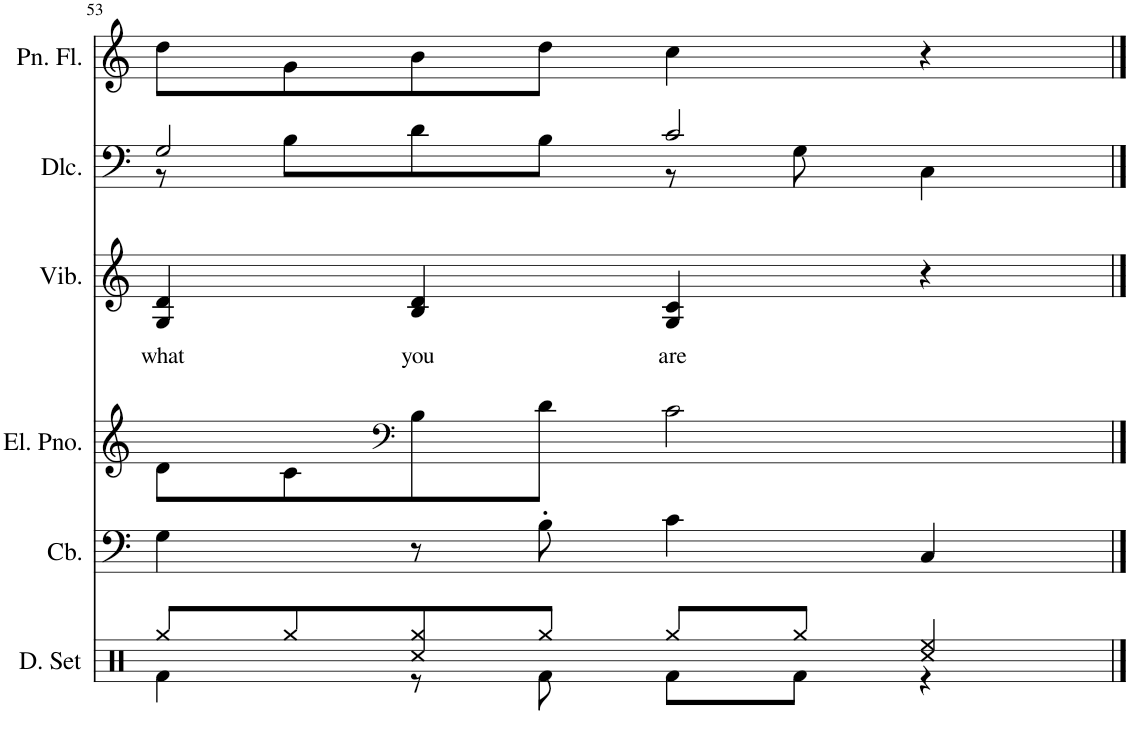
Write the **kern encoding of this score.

**kern	**kern	**kern	**text	**kern	**kern
*part5	*part4	*part3	*part3	*part2	*part1
*staff5	*staff4	*staff3	*staff3	*staff2	*staff1
*I"A. Bass	*I"E. Piano	*I"Vibraphone	*	*I"Dulcimer	*I"Pan Flute
*	*	*I'Vib.	*	*I'Dlc.	*I'Pn. Fl.
!!LO:PB:g=z
*clefF4	*clefG2	*clefG2	*	*clefF4	*clefG2
*Trd7c12	*	*	*	*	*
*k[]	*k[]	*k[]	*	*k[]	*k[]
*M4/4	*M4/4	*M4/4	*	*M4/4	*M4/4
=53	=53	=53	=53	=53	=53
!	!	!	!LO:LY:b	!	!
*	*	*	*	*^	*
4G\	8d\L	4G/' 4d/'	what	2G/	8r	8dd\L
.	8c\	.	.	.	8B\L	8g\
*	*clefF4	*	*	*	*	*
!	!	!	!LO:LY:b	!	!	!
8r	8B\	4B/ 4d/	you	.	8d\	8b\
8B'\	8d\J	.	.	.	8B\J	8dd\J
!	!	!	!LO:LY:b	!	!	!
4c\	2c\	4G/ 4c/	are	2c/	8r	4cc\
.	.	.	.	.	8G\	.
4C/	.	4r	.	.	4C\	4r
*	*	*	*	*v	*v	*
==	==	==	==	==	==
*-	*-	*-	*-	*-	*-
